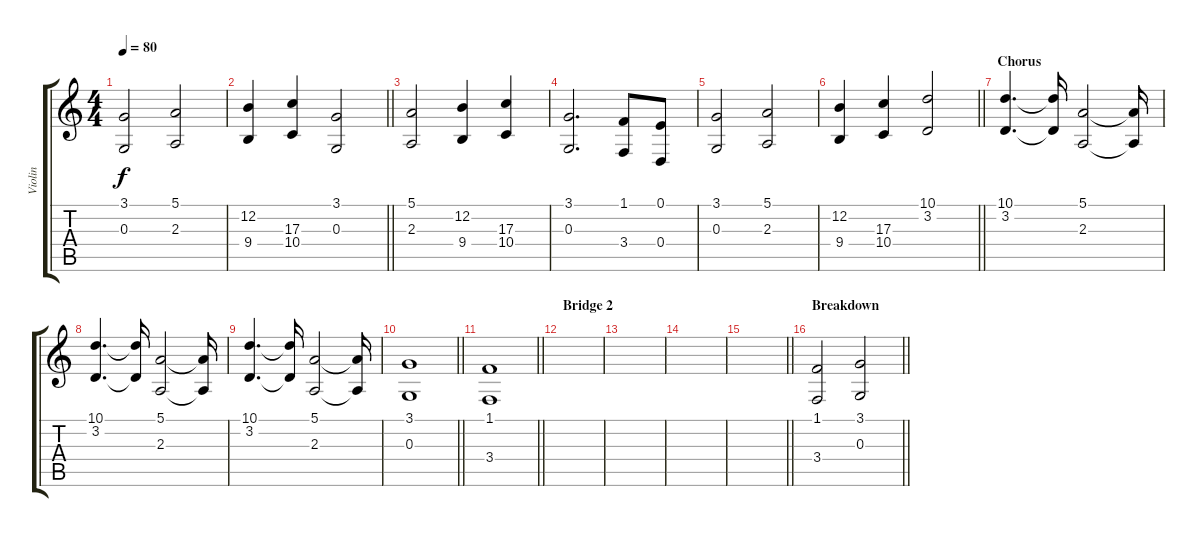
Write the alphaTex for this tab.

\track ("Violin" "Violin") {instrument violin}
\staff {score tabs}
\tuning (E4 B3 G3 D3 A2 E2) {hide}
\ts (4 4)
\tempo 80
\clef g2
\ks c
(3.1 0.3).2{dy f} (5.1 2.3).2 |
\barLineRight lightlight
(12.2 9.4).4 (17.3 10.4).4 (3.1 0.3).2 |
(5.1 2.3).2 (12.2 9.4).4 (17.3 10.4).4 |
(3.1 0.3).2{d} (1.1 3.4).8 (0.1 0.4).8 |
(3.1 0.3).2 (5.1 2.3).2 |
\barLineRight lightlight
(12.2 9.4).4 (17.3 10.4).4 (10.1 3.2).2 |
\section ("" "Chorus")
(10.1 3.2).4{d} (10.1{t} 3.2{t}).16 (5.1 2.3).2 (5.1{t} 2.3{t}).16 |
(10.1 3.2).4{d} (10.1{t} 3.2{t}).16 (5.1 2.3).2 (5.1{t} 2.3{t}).16 |
(10.1 3.2).4{d} (10.1{t} 3.2{t}).16 (5.1 2.3).2 (5.1{t} 2.3{t}).16 |
\barLineRight lightlight
(3.1 0.3).1 |
\barLineRight lightlight
(1.1 3.4).1 |
\section ("" "Bridge 2")
|
|
|
\barLineRight lightlight
|
\section ("" "Breakdown")
\barLineRight lightlight
(1.1 3.4).2 (3.1 0.3).2
